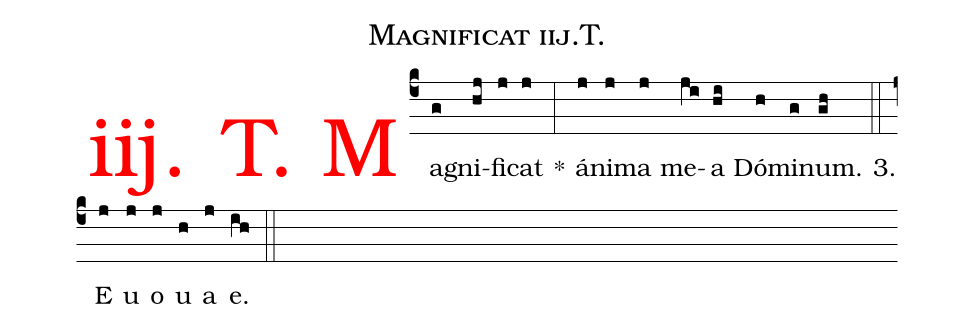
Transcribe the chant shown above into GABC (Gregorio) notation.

name: Magnificat iij.T.;
%%
.(c4)<v>\frot{iij. T. M}</v>a(g)gni(hj)fi(j)cat(j)
  *(:) á(j)ni(j)ma(j) me(ji)a(hi) Dó(h)mi(g)num.(gh) 3.(::) E(j) u(j) o(j) u(h) a(j) e.(ih) (::)
